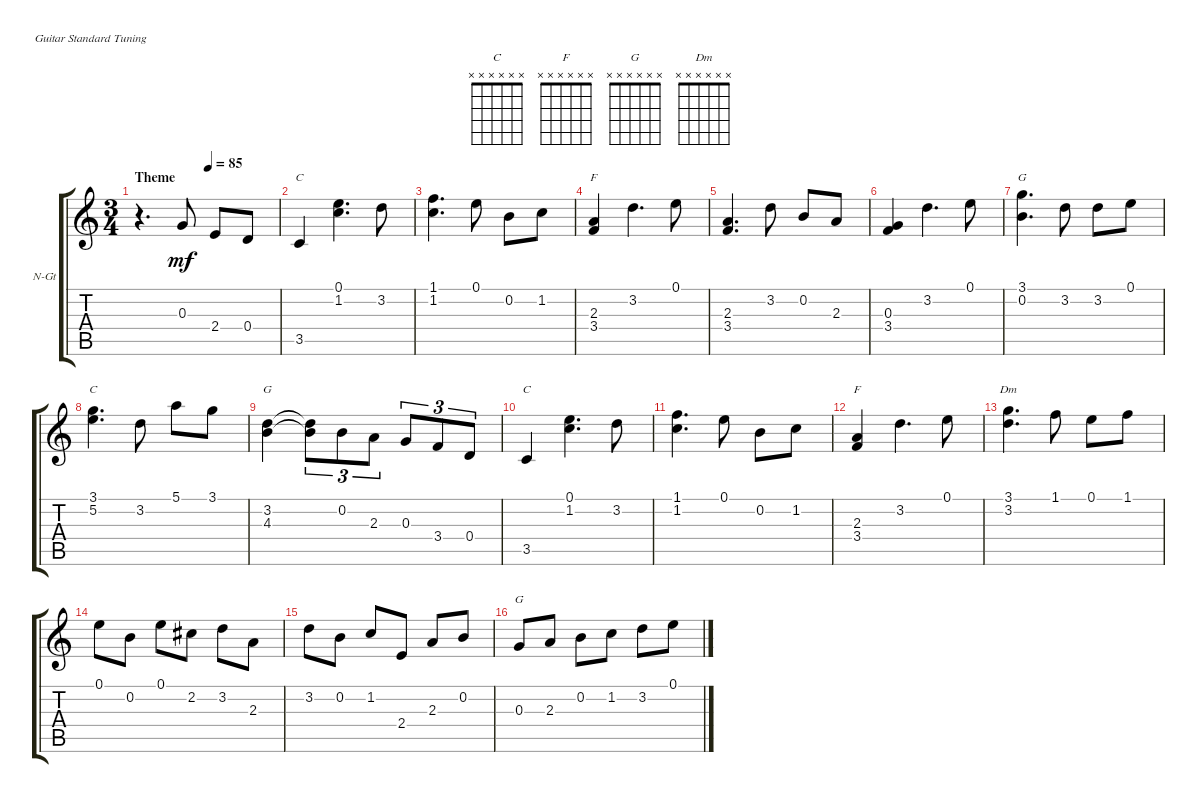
\bracketExtendMode groupsimilarinstruments
\firstSystemTrackNameOrientation horizontal
\otherSystemsTrackNameOrientation horizontal
\track ("Melody" "N-Gt") {solo instrument acousticguitarnylon}
\staff {score tabs}
\tuning (E4 B3 G3 D3 A2 E2)
\chord ("C" x x x x x x)
\chord ("F" x x x x x x)
\chord ("G" x x x x x x)
\chord ("Dm" x x x x x x)
\ts (3 4)
\section ("" "Theme")
\ac
\tempo (85 hide)
\tempo (85 0.5)
\clef g2
\ks c
r.4{d dy mf instrument acousticguitarnylon} 0.3.8 2.4.8 0.4.8 |
3.5.4{ch "C"} (0.1 1.2).4{d} 3.2.8 |
(1.1 1.2).4{d} 0.1.8 0.2.8 1.2.8 |
(3.4 2.3).4{ch "F"} 3.2.4{d} 0.1.8 |
(3.4 2.3).4{d} 3.2.8 0.2.8 2.3.8 |
(3.4 0.3).4 3.2.4{d} 0.1.8 |
(0.2 3.1).4{d ch "G"} 3.2.8 3.2.8 0.1.8 |
(5.2 3.1).4{d ch "C"} 3.2.8 5.1.8 3.1.8 |
(4.3 3.2).4{ch "G"} (4.3{t} 3.2{t}).8{tu (3 2)} 0.2.8{tu (3 2)} 2.3.8{tu (3 2)} 0.3.8{tu (3 2)} 3.4.8{tu (3 2)} 0.4.8{tu (3 2)} |
3.5.4{ch "C"} (0.1 1.2).4{d} 3.2.8 |
(1.1 1.2).4{d} 0.1.8 0.2.8 1.2.8 |
(3.4 2.3).4{ch "F"} 3.2.4{d} 0.1.8 |
(3.2 3.1).4{d ch "Dm"} 1.1.8 0.1.8 1.1.8 |
0.1.8 0.2.8 0.1.8 2.2.8 3.2.8 2.3.8 |
3.2.8 0.2.8 1.2.8 2.4.8 2.3.8 0.2.8 |
0.3.8{ch "G"} 2.3.8 0.2.8 1.2.8 3.2.8 0.1.8
